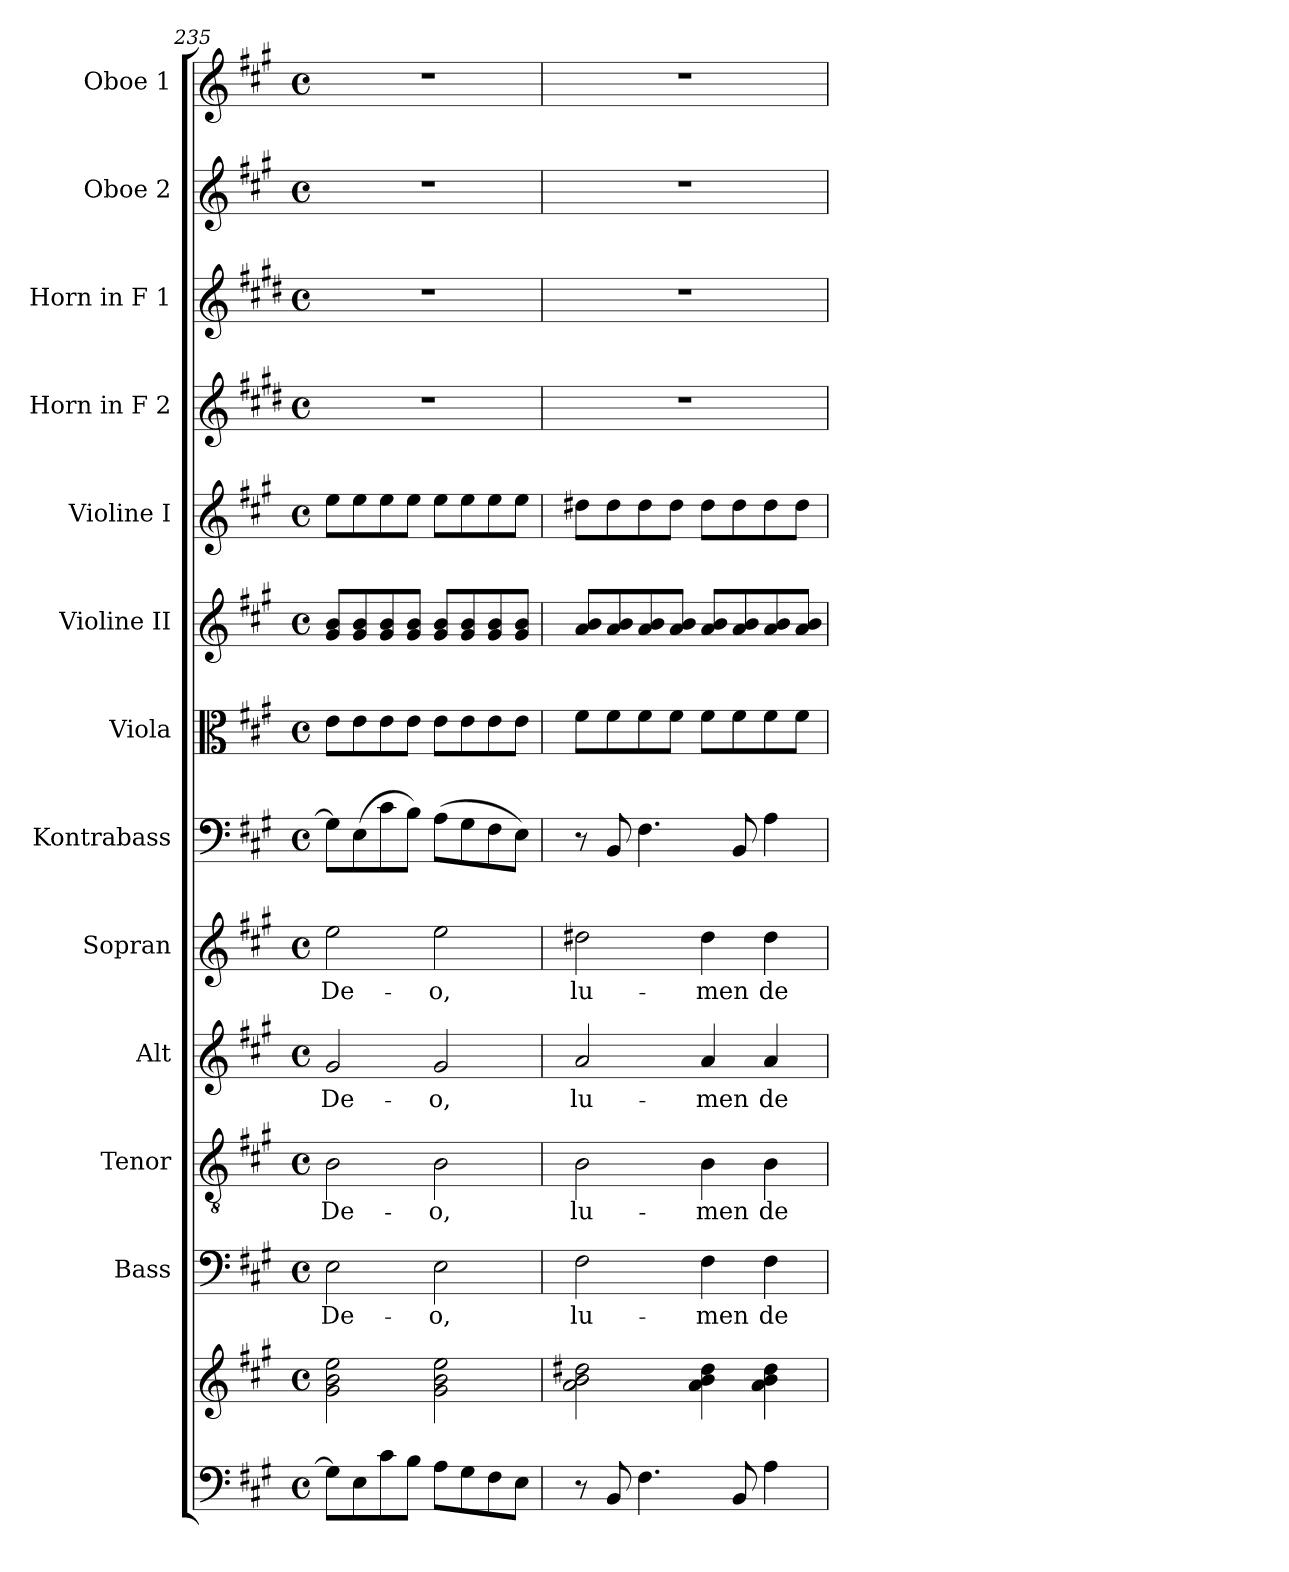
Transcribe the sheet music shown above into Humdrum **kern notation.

**kern	**kern	**kern	**text	**kern	**text	**kern	**text	**kern	**text	**kern	**kern	**kern	**kern	**kern	**kern	**kern	**kern
*part13	*part13	*part12	*part12	*part11	*part11	*part10	*part10	*part9	*part9	*part8	*part7	*part6	*part5	*part4	*part3	*part2	*part1
*staff14	*staff13	*staff12	*staff12	*staff11	*staff11	*staff10	*staff10	*staff9	*staff9	*staff8	*staff7	*staff6	*staff5	*staff4	*staff3	*staff2	*staff1
*	*	*I"Bass	*	*I"Tenor	*	*I"Alt	*	*I"Sopran	*	*I"Kontrabass	*I"Viola	*I"Violine II	*I"Violine I	*I"Horn in F 2	*I"Horn in F 1	*I"Oboe 2	*I"Oboe 1
*	*	*I'B.	*	*I'T.	*	*I'A.	*	*I'S.	*	*I'Kb.	*I'Vla.	*I'Vl. II	*I'Vl. I	*	*	*I'Ob.. 2	*I'Ob. 1
*clefF4	*clefG2	*clefF4	*	*clefGv2	*	*clefG2	*	*clefG2	*	*clefF4	*clefC3	*clefG2	*clefG2	*clefG2	*clefG2	*clefG2	*clefG2
*	*	*	*	*	*	*	*	*	*	*ITrd7c12	*	*	*	*ITrd4c7	*ITrd4c7	*	*
*k[f#c#g#]	*k[f#c#g#]	*k[f#c#g#]	*	*k[f#c#g#]	*	*k[f#c#g#]	*	*k[f#c#g#]	*	*k[f#c#g#]	*k[f#c#g#]	*k[f#c#g#]	*k[f#c#g#]	*k[f#c#g#]	*k[f#c#g#]	*k[f#c#g#]	*k[f#c#g#]
*A:	*A:	*A:	*	*A:	*	*A:	*	*A:	*	*A:	*A:	*A:	*A:	*A:	*A:	*A:	*A:
*M4/4	*M4/4	*M4/4	*	*M4/4	*	*M4/4	*	*M4/4	*	*M4/4	*M4/4	*M4/4	*M4/4	*M4/4	*M4/4	*M4/4	*M4/4
*met(c)	*met(c)	*met(c)	*	*met(c)	*	*met(c)	*	*met(c)	*	*met(c)	*met(c)	*met(c)	*met(c)	*met(c)	*met(c)	*met(c)	*met(c)
=235	=235	=235	=235	=235	=235	=235	=235	=235	=235	=235	=235	=235	=235	=235	=235	=235	=235
!	!	!	!LO:LY:b	!	!LO:LY:b	!	!LO:LY:b	!	!LO:LY:b	!	!	!	!	!	!	!	!
8G#\L]	2g#\ 2b\ 2ee\	2E\	De-	2B\	De-	2g#/	De-	2ee\	De-	8GG#\L]	8e\L	8g#/ 8b/L	8ee\L	1r	1r	1r	1r
8E\	.	.	.	.	.	.	.	.	.	(>8EE\	8e\	8g#/ 8b/	8ee\	.	.	.	.
8c#\	.	.	.	.	.	.	.	.	.	8C#\	8e\	8g#/ 8b/	8ee\	.	.	.	.
8B\J	.	.	.	.	.	.	.	.	.	8BB\J)	8e\J	8g#/ 8b/J	8ee\J	.	.	.	.
!	!	!	!LO:LY:b	!	!LO:LY:b	!	!LO:LY:b	!	!LO:LY:b	!	!	!	!	!	!	!	!
8A\L	2g#\ 2b\ 2ee\	2E\	-o,	2B\	-o,	2g#/	-o,	2ee\	-o,	(>8AA\L	8e\L	8g#/ 8b/L	8ee\L	.	.	.	.
8G#\	.	.	.	.	.	.	.	.	.	8GG#\	8e\	8g#/ 8b/	8ee\	.	.	.	.
8F#\	.	.	.	.	.	.	.	.	.	8FF#\	8e\	8g#/ 8b/	8ee\	.	.	.	.
8E\J	.	.	.	.	.	.	.	.	.	8EE\J)	8e\J	8g#/ 8b/J	8ee\J	.	.	.	.
!!LO:PB:g=z
=236	=236	=236	=236	=236	=236	=236	=236	=236	=236	=236	=236	=236	=236	=236	=236	=236	=236
!	!	!	!LO:LY:b	!	!LO:LY:b	!	!LO:LY:b	!	!LO:LY:b	!	!	!	!	!	!	!	!
8r	2a\ 2b\ 2dd#X\	2F#\	lu-	2B\	lu-	2a/	lu-	2dd#X\	lu-	8r	8f#\L	8a/ 8b/L	8dd#X\L	1r	1r	1r	1r
8BB/	.	.	.	.	.	.	.	.	.	8BBB/	8f#\	8a/ 8b/	8dd#\	.	.	.	.
4.F#\	.	.	.	.	.	.	.	.	.	4.FF#\	8f#\	8a/ 8b/	8dd#\	.	.	.	.
.	.	.	.	.	.	.	.	.	.	.	8f#\J	8a/ 8b/J	8dd#\J	.	.	.	.
!	!	!	!LO:LY:b	!	!LO:LY:b	!	!LO:LY:b	!	!LO:LY:b	!	!	!	!	!	!	!	!
.	4a\ 4b\ 4dd#\	4F#\	-men	4B\	-men	4a/	-men	4dd#\	-men	.	8f#\L	8a/ 8b/L	8dd#\L	.	.	.	.
8BB/	.	.	.	.	.	.	.	.	.	8BBB/	8f#\	8a/ 8b/	8dd#\	.	.	.	.
!	!	!	!LO:LY:b	!	!LO:LY:b	!	!LO:LY:b	!	!LO:LY:b	!	!	!	!	!	!	!	!
4A\	4a\ 4b\ 4dd#\	4F#\	de	4B\	de	4a/	de	4dd#\	de	4AA\	8f#\	8a/ 8b/	8dd#\	.	.	.	.
.	.	.	.	.	.	.	.	.	.	.	8f#\J	8a/ 8b/J	8dd#\J	.	.	.	.
=	=	=	=	=	=	=	=	=	=	=	=	=	=	=	=	=	=
*-	*-	*-	*-	*-	*-	*-	*-	*-	*-	*-	*-	*-	*-	*-	*-	*-	*-
